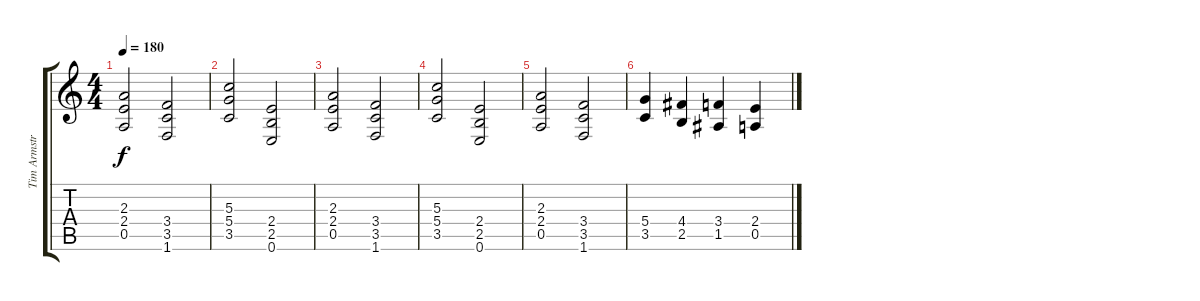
\track ("Tim Armstrong" "Tim Armstr") {instrument distortionguitar}
\staff {score tabs}
\tuning (E4 B3 G3 D3 A2 E2) {hide}
\ts (4 4)
\tempo 180
\clef g2
\ks c
(2.3 2.4 0.5).2{dy f} (3.4 3.5 1.6).2 |
(5.3 5.4 3.5).2 (2.4 2.5 0.6).2 |
(2.3 2.4 0.5).2 (3.4 3.5 1.6).2 |
(5.3 5.4 3.5).2 (2.4 2.5 0.6).2 |
(2.3 2.4 0.5).2 (3.4 3.5 1.6).2 |
(5.4 3.5).4 (4.4 2.5).4 (3.4 1.5).4 (2.4 0.5).4
